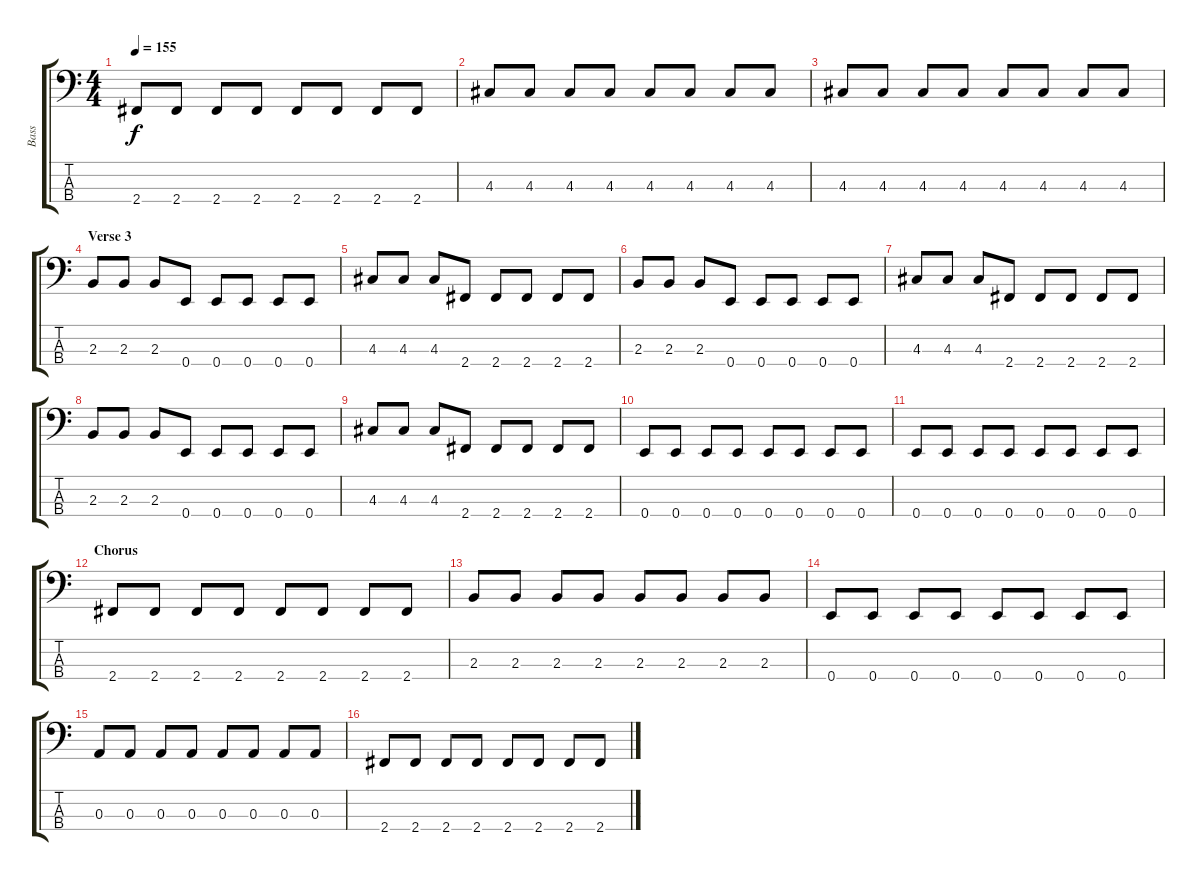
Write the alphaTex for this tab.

\track ("Bass" "Bass") {instrument electricbassfinger}
\staff {score tabs}
\tuning (G2 D2 A1 E1) {hide}
\ts (4 4)
\tempo 155
\clef f4
\ks c
2.4.8{dy f} 2.4.8 2.4.8 2.4.8 2.4.8 2.4.8 2.4.8 2.4.8 |
4.3.8 4.3.8 4.3.8 4.3.8 4.3.8 4.3.8 4.3.8 4.3.8 |
4.3.8 4.3.8 4.3.8 4.3.8 4.3.8 4.3.8 4.3.8 4.3.8 |
\section ("" "Verse 3")
2.3.8 2.3.8 2.3.8 0.4.8 0.4.8 0.4.8 0.4.8 0.4.8 |
4.3.8 4.3.8 4.3.8 2.4.8 2.4.8 2.4.8 2.4.8 2.4.8 |
2.3.8 2.3.8 2.3.8 0.4.8 0.4.8 0.4.8 0.4.8 0.4.8 |
4.3.8 4.3.8 4.3.8 2.4.8 2.4.8 2.4.8 2.4.8 2.4.8 |
2.3.8 2.3.8 2.3.8 0.4.8 0.4.8 0.4.8 0.4.8 0.4.8 |
4.3.8 4.3.8 4.3.8 2.4.8 2.4.8 2.4.8 2.4.8 2.4.8 |
0.4.8 0.4.8 0.4.8 0.4.8 0.4.8 0.4.8 0.4.8 0.4.8 |
0.4.8 0.4.8 0.4.8 0.4.8 0.4.8 0.4.8 0.4.8 0.4.8 |
\section ("" "Chorus")
2.4.8 2.4.8 2.4.8 2.4.8 2.4.8 2.4.8 2.4.8 2.4.8 |
2.3.8 2.3.8 2.3.8 2.3.8 2.3.8 2.3.8 2.3.8 2.3.8 |
0.4.8 0.4.8 0.4.8 0.4.8 0.4.8 0.4.8 0.4.8 0.4.8 |
0.3.8 0.3.8 0.3.8 0.3.8 0.3.8 0.3.8 0.3.8 0.3.8 |
2.4.8 2.4.8 2.4.8 2.4.8 2.4.8 2.4.8 2.4.8 2.4.8
